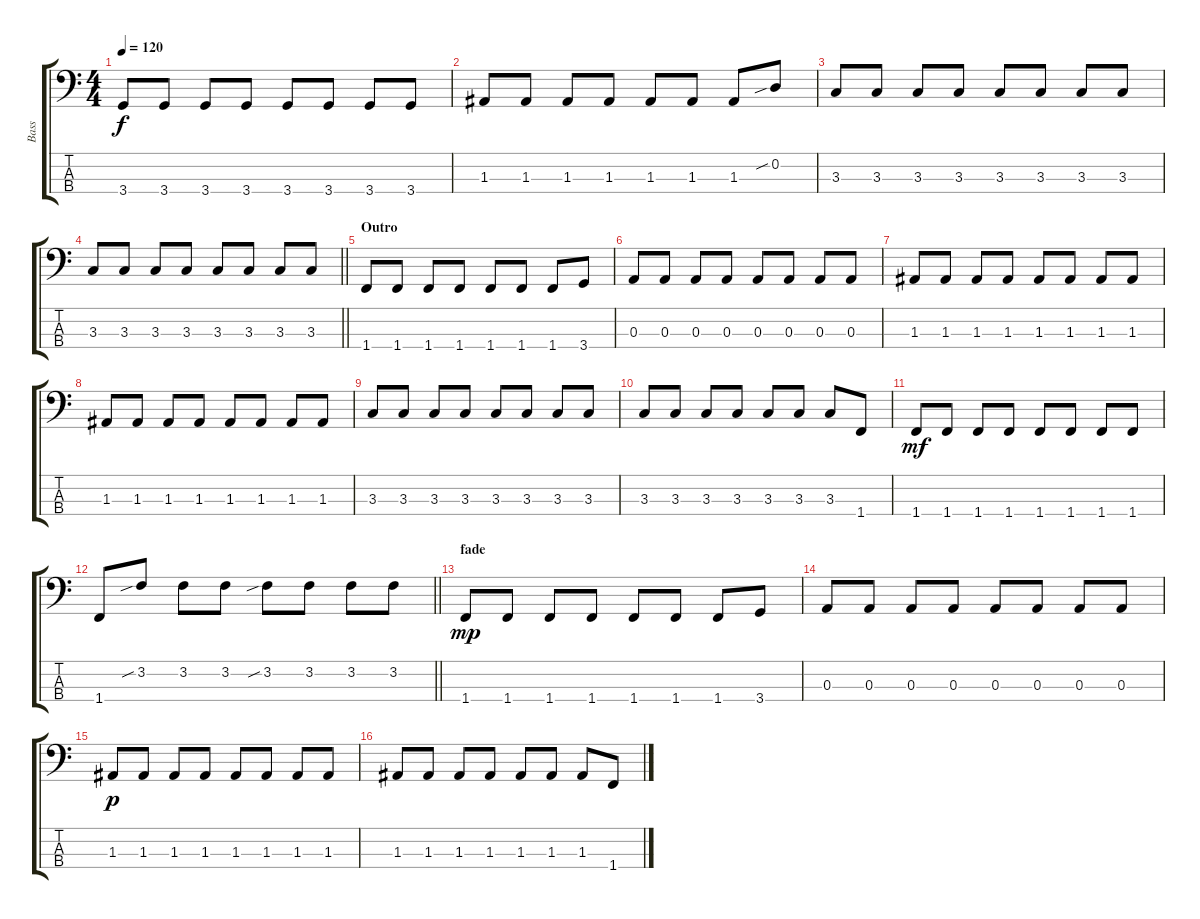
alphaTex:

\track ("Bass" "Bass") {instrument electricbassfinger}
\staff {score tabs}
\tuning (G2 D2 A1 E1) {hide}
\ts (4 4)
\tempo 120
\clef f4
\ks c
3.4.8{dy f} 3.4.8 3.4.8 3.4.8 3.4.8 3.4.8 3.4.8 3.4.8 |
1.3.8 1.3.8 1.3.8 1.3.8 1.3.8 1.3.8 1.3.8 0.2{sib}.8 |
3.3.8 3.3.8 3.3.8 3.3.8 3.3.8 3.3.8 3.3.8 3.3.8 |
\barLineRight lightlight
3.3.8 3.3.8 3.3.8 3.3.8 3.3.8 3.3.8 3.3.8 3.3.8 |
\section ("" "Outro")
1.4.8 1.4.8 1.4.8 1.4.8 1.4.8 1.4.8 1.4.8 3.4.8 |
0.3.8 0.3.8 0.3.8 0.3.8 0.3.8 0.3.8 0.3.8 0.3.8 |
1.3.8 1.3.8 1.3.8 1.3.8 1.3.8 1.3.8 1.3.8 1.3.8 |
1.3.8 1.3.8 1.3.8 1.3.8 1.3.8 1.3.8 1.3.8 1.3.8 |
3.3.8 3.3.8 3.3.8 3.3.8 3.3.8 3.3.8 3.3.8 3.3.8 |
3.3.8 3.3.8 3.3.8 3.3.8 3.3.8 3.3.8 3.3.8 1.4.8 |
1.4.8{dy mf} 1.4.8 1.4.8 1.4.8 1.4.8 1.4.8 1.4.8 1.4.8 |
\barLineRight lightlight
1.4.8 3.2{sib}.8 3.2.8 3.2.8 3.2{sib}.8 3.2.8 3.2.8 3.2.8 |
\section ("" "fade")
1.4.8{dy mp} 1.4.8 1.4.8 1.4.8 1.4.8 1.4.8 1.4.8 3.4.8 |
0.3.8 0.3.8 0.3.8 0.3.8 0.3.8 0.3.8 0.3.8 0.3.8 |
1.3.8{dy p} 1.3.8 1.3.8 1.3.8 1.3.8 1.3.8 1.3.8 1.3.8 |
1.3.8 1.3.8 1.3.8 1.3.8 1.3.8 1.3.8 1.3.8 1.4.8
